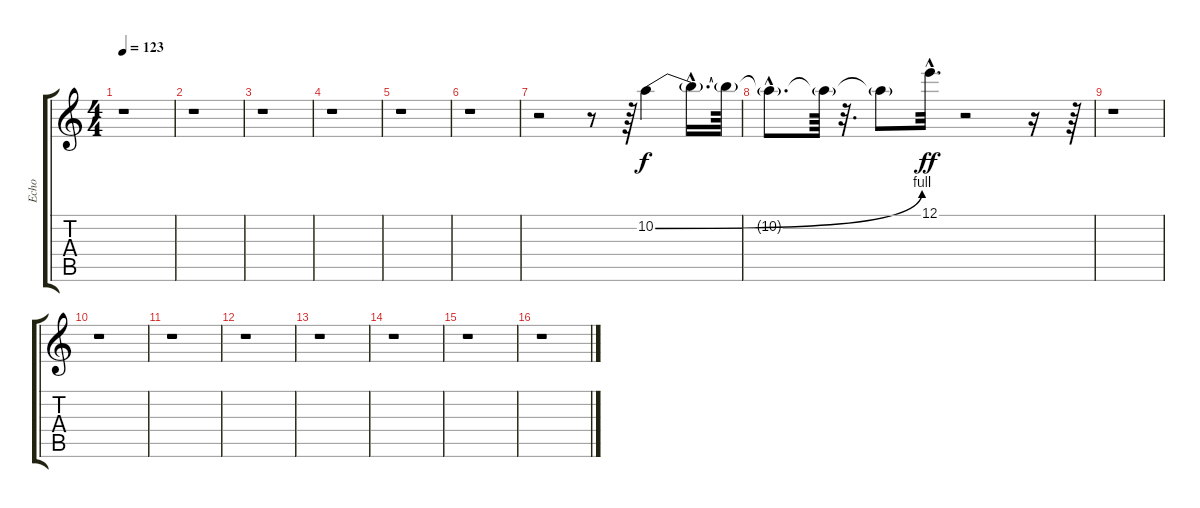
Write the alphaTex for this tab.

\track ("Echo" "Echo") {instrument electricguitarjazz}
\staff {score tabs}
\tuning (E4 B3 G3 D3 A2 E2) {hide}
\ts (4 4)
\tempo 123
\clef g2
\ks c
r.1{dy f} |
r.1 |
r.1 |
r.1 |
r.1 |
r.1 |
r.2 r.8 r.64 10.2{be (bend 0 0 60 4)}.4 10.2{hac t}.16{d} 10.2{t}.64 |
10.2{hac t}.8{d} 10.2{t}.64 r.32{d} 10.2{t}.8 12.1{hac}.32{d dy ff} r.2 r.16 r.64 |
r.1 |
r.1 |
r.1 |
r.1 |
r.1 |
r.1 |
r.1 |
r.1
